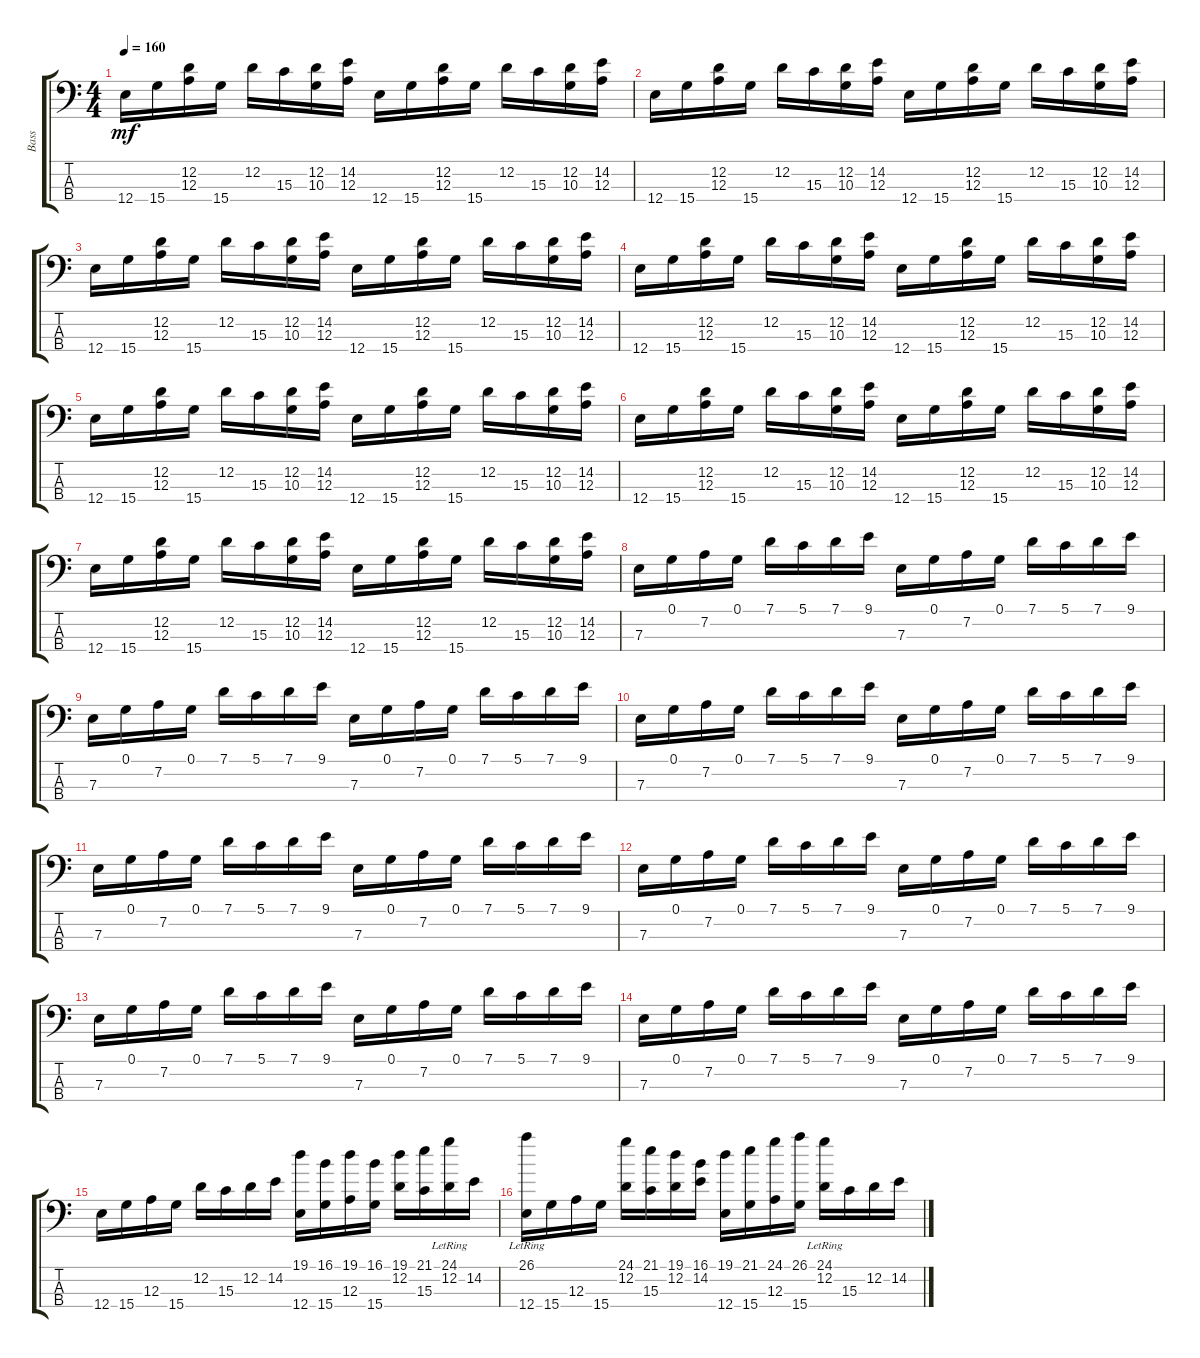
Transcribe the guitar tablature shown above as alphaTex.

\track ("Bass" "Bass") {instrument electricbassfinger}
\staff {score tabs}
\tuning (G2 D2 A1 E1) {hide}
\ts (4 4)
\tempo 160
\clef f4
\ks c
12.4.16{dy mf} 15.4.16 (12.2 12.3).16 15.4.16 12.2.16 15.3.16 (12.2 10.3).16 (14.2 12.3).16 12.4.16 15.4.16 (12.2 12.3).16 15.4.16 12.2.16 15.3.16 (12.2 10.3).16 (14.2 12.3).16 |
12.4.16 15.4.16 (12.2 12.3).16 15.4.16 12.2.16 15.3.16 (12.2 10.3).16 (14.2 12.3).16 12.4.16 15.4.16 (12.2 12.3).16 15.4.16 12.2.16 15.3.16 (12.2 10.3).16 (14.2 12.3).16 |
12.4.16 15.4.16 (12.2 12.3).16 15.4.16 12.2.16 15.3.16 (12.2 10.3).16 (14.2 12.3).16 12.4.16 15.4.16 (12.2 12.3).16 15.4.16 12.2.16 15.3.16 (12.2 10.3).16 (14.2 12.3).16 |
12.4.16 15.4.16 (12.2 12.3).16 15.4.16 12.2.16 15.3.16 (12.2 10.3).16 (14.2 12.3).16 12.4.16 15.4.16 (12.2 12.3).16 15.4.16 12.2.16 15.3.16 (12.2 10.3).16 (14.2 12.3).16 |
12.4.16 15.4.16 (12.2 12.3).16 15.4.16 12.2.16 15.3.16 (12.2 10.3).16 (14.2 12.3).16 12.4.16 15.4.16 (12.2 12.3).16 15.4.16 12.2.16 15.3.16 (12.2 10.3).16 (14.2 12.3).16 |
12.4.16 15.4.16 (12.2 12.3).16 15.4.16 12.2.16 15.3.16 (12.2 10.3).16 (14.2 12.3).16 12.4.16 15.4.16 (12.2 12.3).16 15.4.16 12.2.16 15.3.16 (12.2 10.3).16 (14.2 12.3).16 |
12.4.16 15.4.16 (12.2 12.3).16 15.4.16 12.2.16 15.3.16 (12.2 10.3).16 (14.2 12.3).16 12.4.16 15.4.16 (12.2 12.3).16 15.4.16 12.2.16 15.3.16 (12.2 10.3).16 (14.2 12.3).16 |
7.3.16 0.1.16 7.2.16 0.1.16 7.1.16 5.1.16 7.1.16 9.1.16 7.3.16 0.1.16 7.2.16 0.1.16 7.1.16 5.1.16 7.1.16 9.1.16 |
7.3.16 0.1.16 7.2.16 0.1.16 7.1.16 5.1.16 7.1.16 9.1.16 7.3.16 0.1.16 7.2.16 0.1.16 7.1.16 5.1.16 7.1.16 9.1.16 |
7.3.16 0.1.16 7.2.16 0.1.16 7.1.16 5.1.16 7.1.16 9.1.16 7.3.16 0.1.16 7.2.16 0.1.16 7.1.16 5.1.16 7.1.16 9.1.16 |
7.3.16 0.1.16 7.2.16 0.1.16 7.1.16 5.1.16 7.1.16 9.1.16 7.3.16 0.1.16 7.2.16 0.1.16 7.1.16 5.1.16 7.1.16 9.1.16 |
7.3.16 0.1.16 7.2.16 0.1.16 7.1.16 5.1.16 7.1.16 9.1.16 7.3.16 0.1.16 7.2.16 0.1.16 7.1.16 5.1.16 7.1.16 9.1.16 |
7.3.16 0.1.16 7.2.16 0.1.16 7.1.16 5.1.16 7.1.16 9.1.16 7.3.16 0.1.16 7.2.16 0.1.16 7.1.16 5.1.16 7.1.16 9.1.16 |
7.3.16 0.1.16 7.2.16 0.1.16 7.1.16 5.1.16 7.1.16 9.1.16 7.3.16 0.1.16 7.2.16 0.1.16 7.1.16 5.1.16 7.1.16 9.1.16 |
12.4.16 15.4.16 12.3.16 15.4.16 12.2.16 15.3.16 12.2.16 14.2.16 (19.1 12.4).16 (16.1 15.4).16 (19.1 12.3).16 (16.1 15.4).16 (19.1 12.2).16 (21.1 15.3).16 (24.1{lr} 12.2).16 14.2.16 |
(26.1{lr} 12.4).16 15.4.16 12.3.16 15.4.16 (24.1 12.2).16 (21.1 15.3).16 (19.1 12.2).16 (16.1 14.2).16 (19.1 12.4).16 (21.1 15.4).16 (24.1 12.3).16 (26.1 15.4).16 (24.1{lr} 12.2).16 15.3.16 12.2.16 14.2.16
